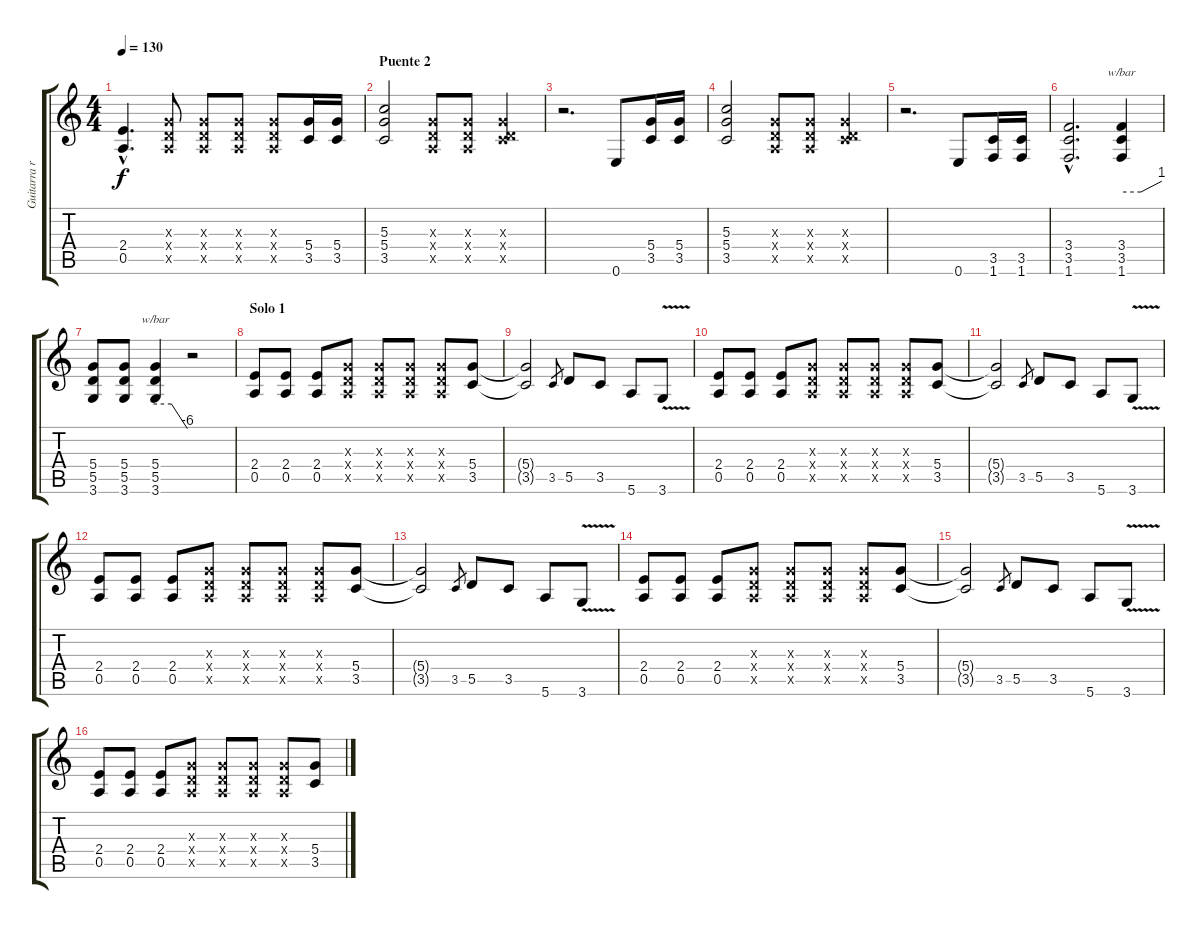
\track ("Guitarra rítmica" "Guitarra r") {instrument distortionguitar}
\staff {score tabs}
\tuning (E4 B3 G3 D3 A2 E2) {hide}
\ts (4 4)
\tempo 130
\clef g2
\ks c
(2.4{hac} 0.5{hac}).4{d dy f} (0.3{x} 0.4{x} 0.5{x}).8 (0.3{x} 0.4{x} 0.5{x}).8 (0.3{x} 0.4{x} 0.5{x}).8 (0.3{x} 0.4{x} 0.5{x}).8 (5.4 3.5).16 (5.4 3.5).16 |
\section ("" "Puente 2")
(5.3 5.4 3.5).2 (0.3{x} 0.4{x} 0.5{x}).8 (0.3{x} 0.4{x} 0.5{x}).8 (0.3{x} 0.4{x} 3.5{x}).4 |
r.2{d} 0.6.8 (5.4 3.5).16 (5.4 3.5).16 |
(5.3 5.4 3.5).2 (0.3{x} 0.4{x} 0.5{x}).8 (0.3{x} 0.4{x} 0.5{x}).8 (0.3{x} 0.4{x} 3.5{x}).4 |
r.2{d} 0.6.8 (3.5 1.6).16 (3.5 1.6).16 |
(3.4{hac} 3.5{hac} 1.6{hac}).2{d} (3.4 3.5 1.6).4{tbe (custom default 0 0 29 0 60 4)} |
(5.4 5.5 3.6).8 (5.4 5.5 3.6).8 (5.4 5.5 3.6).4{tbe (custom default 0 0 30 0 60 -24)} r.2 |
\section ("" "Solo 1")
(2.4 0.5).8 (2.4 0.5).8 (2.4 0.5).8 (0.3{x} 0.4{x} 0.5{x}).8 (0.3{x} 0.4{x} 0.5{x}).8 (0.3{x} 0.4{x} 0.5{x}).8 (0.3{x} 0.4{x} 0.5{x}).8 (5.4 3.5).8 |
(5.4{t} 3.5{t}).2 3.5.8{gr} 5.5.8 3.5.8 5.6.8 3.6{v}.8 |
(2.4 0.5).8 (2.4 0.5).8 (2.4 0.5).8 (0.3{x} 0.4{x} 0.5{x}).8 (0.3{x} 0.4{x} 0.5{x}).8 (0.3{x} 0.4{x} 0.5{x}).8 (0.3{x} 0.4{x} 0.5{x}).8 (5.4 3.5).8 |
(5.4{t} 3.5{t}).2 3.5.8{gr} 5.5.8 3.5.8 5.6.8 3.6{v}.8 |
(2.4 0.5).8 (2.4 0.5).8 (2.4 0.5).8 (0.3{x} 0.4{x} 0.5{x}).8 (0.3{x} 0.4{x} 0.5{x}).8 (0.3{x} 0.4{x} 0.5{x}).8 (0.3{x} 0.4{x} 0.5{x}).8 (5.4 3.5).8 |
(5.4{t} 3.5{t}).2 3.5.8{gr} 5.5.8 3.5.8 5.6.8 3.6{v}.8 |
(2.4 0.5).8 (2.4 0.5).8 (2.4 0.5).8 (0.3{x} 0.4{x} 0.5{x}).8 (0.3{x} 0.4{x} 0.5{x}).8 (0.3{x} 0.4{x} 0.5{x}).8 (0.3{x} 0.4{x} 0.5{x}).8 (5.4 3.5).8 |
(5.4{t} 3.5{t}).2 3.5.8{gr} 5.5.8 3.5.8 5.6.8 3.6{v}.8 |
(2.4 0.5).8 (2.4 0.5).8 (2.4 0.5).8 (0.3{x} 0.4{x} 0.5{x}).8 (0.3{x} 0.4{x} 0.5{x}).8 (0.3{x} 0.4{x} 0.5{x}).8 (0.3{x} 0.4{x} 0.5{x}).8 (5.4 3.5).8
